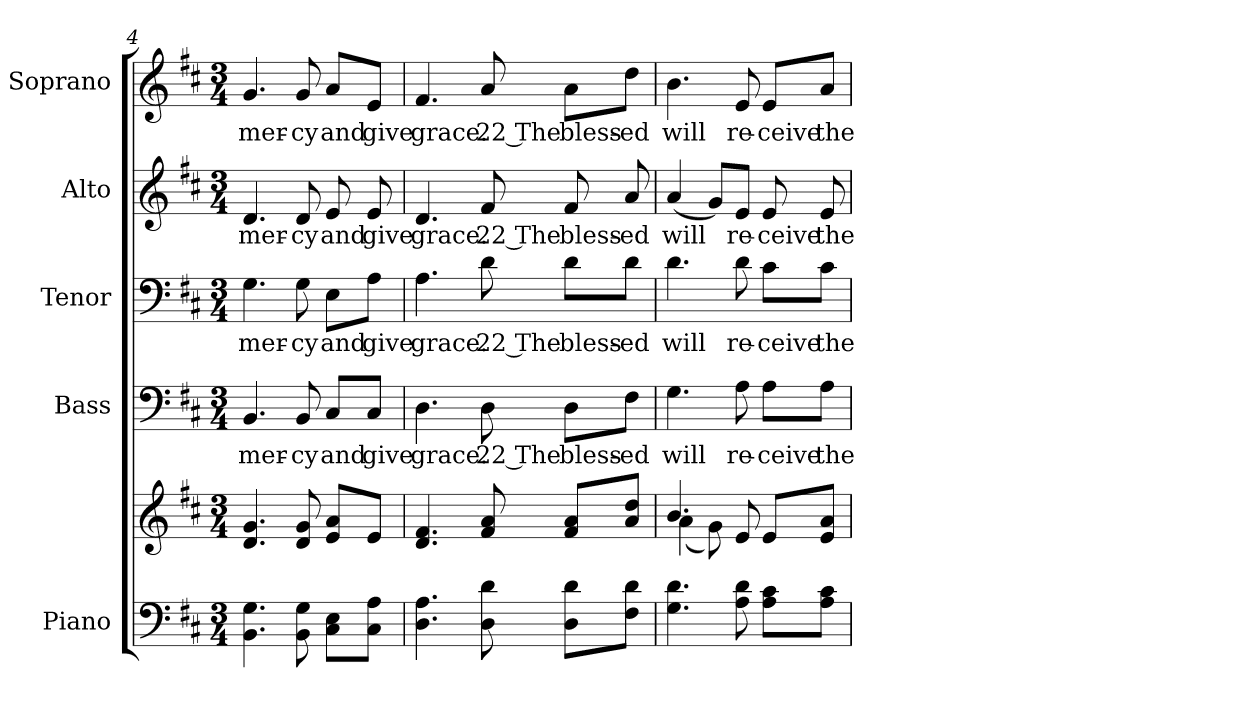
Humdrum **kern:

**kern	**kern	**kern	**text	**kern	**text	**kern	**text	**kern	**text
*part5	*part5	*part4	*part4	*part3	*part3	*part2	*part2	*part1	*part1
*staff6	*staff5	*staff4	*staff4	*staff3	*staff3	*staff2	*staff2	*staff1	*staff1
*I"Piano	*	*I"Bass	*	*I"Tenor	*	*I"Alto	*	*I"Soprano	*
*I'Pno.	*	*I'B.	*	*I'T.	*	*I'A.	*	*I'S.	*
!!LO:PB:g=z
*clefF4	*clefG2	*clefF4	*	*clefF4	*	*clefG2	*	*clefG2	*
*k[f#c#]	*k[f#c#]	*k[f#c#]	*	*k[f#c#]	*	*k[f#c#]	*	*k[f#c#]	*
*D:	*D:	*D:	*	*D:	*	*D:	*	*D:	*
*M3/4	*M3/4	*M3/4	*	*M3/4	*	*M3/4	*	*M3/4	*
=4	=4	=4	=4	=4	=4	=4	=4	=4	=4
!	!	!	!LO:LY:b:color=#000000	!	!	!	!	!	!
!	!	!	!	!	!LO:LY:b:color=#000000	!	!	!	!
!	!	!	!	!	!	!	!LO:LY:b:color=#000000	!	!
!	!	!	!	!	!	!	!	!	!LO:LY:b:color=#000000
4.BBi\ 4.Gi	4.di/ 4.gi	4.BBi/	mer-	4.Gi\	mer-	4.di/	mer-	4.gi/	mer-
!	!	!	!LO:LY:b:color=#000000	!	!	!	!	!	!
!	!	!	!	!	!LO:LY:b:color=#000000	!	!	!	!
!	!	!	!	!	!	!	!LO:LY:b:color=#000000	!	!
!	!	!	!	!	!	!	!	!	!LO:LY:b:color=#000000
8BBi\ 8Gi	8di/ 8gi	8BBi/	-cy	8Gi\	-cy	8di/	-cy	8gi/	-cy
!	!	!	!LO:LY:b:color=#000000	!	!	!	!	!	!
!	!	!	!	!	!LO:LY:b:color=#000000	!	!	!	!
!	!	!	!	!	!	!	!LO:LY:b:color=#000000	!	!
!	!	!	!	!	!	!	!	!	!LO:LY:b:color=#000000
8C#i\ 8Ei\L	8ei/ 8ai/L	8C#i/L	and	8Ei\L	and	8ei/	and	8ai/L	and
!	!	!	!LO:LY:b:color=#000000	!	!	!	!	!	!
!	!	!	!	!	!LO:LY:b:color=#000000	!	!	!	!
!	!	!	!	!	!	!	!LO:LY:b:color=#000000	!	!
!	!	!	!	!	!	!	!	!	!LO:LY:b:color=#000000
8C#i\ 8Ai\J	8ei/J	8C#i/J	give	8Ai\J	give	8ei/	give	8ei/J	give
=5	=5	=5	=5	=5	=5	=5	=5	=5	=5
!	!	!	!LO:LY:b:color=#000000	!	!	!	!	!	!
!	!	!	!	!	!LO:LY:b:color=#000000	!	!	!	!
!	!	!	!	!	!	!	!LO:LY:b:color=#000000	!	!
!	!	!	!	!	!	!	!	!	!LO:LY:b:color=#000000
4.Di\ 4.Ai	4.di/ 4.f#i	4.Di\	grace.	4.Ai\	grace.	4.di/	grace.	4.f#i/	grace.
!	!	!	!LO:LY:b:color=#000000	!	!	!	!	!	!
!	!	!	!	!	!LO:LY:b:color=#000000	!	!	!	!
!	!	!	!	!	!	!	!LO:LY:b:color=#000000	!	!
!	!	!	!	!	!	!	!	!	!LO:LY:b:color=#000000
8Di\ 8di	8f#i/ 8ai	8Di\	22 The	8di\	22 The	8f#i/	22 The	8ai/	22 The
!	!	!	!LO:LY:b:color=#000000	!	!	!	!	!	!
!	!	!	!	!	!LO:LY:b:color=#000000	!	!	!	!
!	!	!	!	!	!	!	!LO:LY:b:color=#000000	!	!
!	!	!	!	!	!	!	!	!	!LO:LY:b:color=#000000
8Di\ 8di\L	8f#i/ 8ai/L	8Di\L	bless-	8di\L	bless-	8f#i/	bless-	8ai\L	bless-
!	!	!	!LO:LY:b:color=#000000	!	!	!	!	!	!
!	!	!	!	!	!LO:LY:b:color=#000000	!	!	!	!
!	!	!	!	!	!	!	!LO:LY:b:color=#000000	!	!
!	!	!	!	!	!	!	!	!	!LO:LY:b:color=#000000
8F#i\ 8di\J	8ai/ 8ddi/J	8F#i\J	-ed	8di\J	-ed	8ai/	-ed	8ddi\J	-ed
=6	=6	=6	=6	=6	=6	=6	=6	=6	=6
*	*^	*	*	*	*	*	*	*	*
!	!	!	!	!LO:LY:b:color=#000000	!	!	!	!	!	!
!	!	!	!	!	!	!LO:LY:b:color=#000000	!	!	!	!
!	!	!	!	!	!	!	!	!LO:LY:b:color=#000000	!	!
*	*	*	*	*	*	*	*^	*	*	*
!	!	!	!	!	!	!	!	!	!	!	!LO:LY:b:color=#000000
4.Gi\ 4.di	4.bi/	(4ai\	4.Gi\	will	4.di\	will	(4ai/	4.ryy	will	4.bi\	will
.	.	8gi\)	.	.	.	.	8gi/L)	.	.	.	.
!	!	!	!	!LO:LY:b:color=#000000	!	!	!	!	!	!	!
!	!	!	!	!	!	!LO:LY:b:color=#000000	!	!	!	!	!
!	!	!	!	!	!	!	!	!	!LO:LY:b:color=#000000	!	!
!	!	!	!	!	!	!	!	!	!	!	!LO:LY:b:color=#000000
8Ai\ 8di	8ei/	8ryy	8Ai\	re-	8di\	re-	8ei/J	8ryy	re-	8ei/	re-
!	!	!	!	!LO:LY:b:color=#000000	!	!	!	!	!	!	!
!	!	!	!	!	!	!LO:LY:b:color=#000000	!	!	!	!	!
!	!	!	!	!	!	!	!	!	!LO:LY:b:color=#000000	!	!
!	!	!	!	!	!	!	!	!	!	!	!LO:LY:b:color=#000000
8Ai\ 8c#i\L	8ei/L	4ryy	8Ai\L	-ceive	8c#i\L	-ceive	8ei/	4ryy	-ceive	8ei/L	-ceive
!	!	!	!	!LO:LY:b:color=#000000	!	!	!	!	!	!	!
!	!	!	!	!	!	!LO:LY:b:color=#000000	!	!	!	!	!
!	!	!	!	!	!	!	!	!	!LO:LY:b:color=#000000	!	!
!	!	!	!	!	!	!	!	!	!	!	!LO:LY:b:color=#000000
8Ai\ 8c#i\J	8ei/ 8ai/J	.	8Ai\J	the	8c#i\J	the	8ei/	.	the	8ai/J	the
*	*v	*v	*	*	*	*	*v	*v	*	*	*
=	=	=	=	=	=	=	=	=	=
*-	*-	*-	*-	*-	*-	*-	*-	*-	*-
